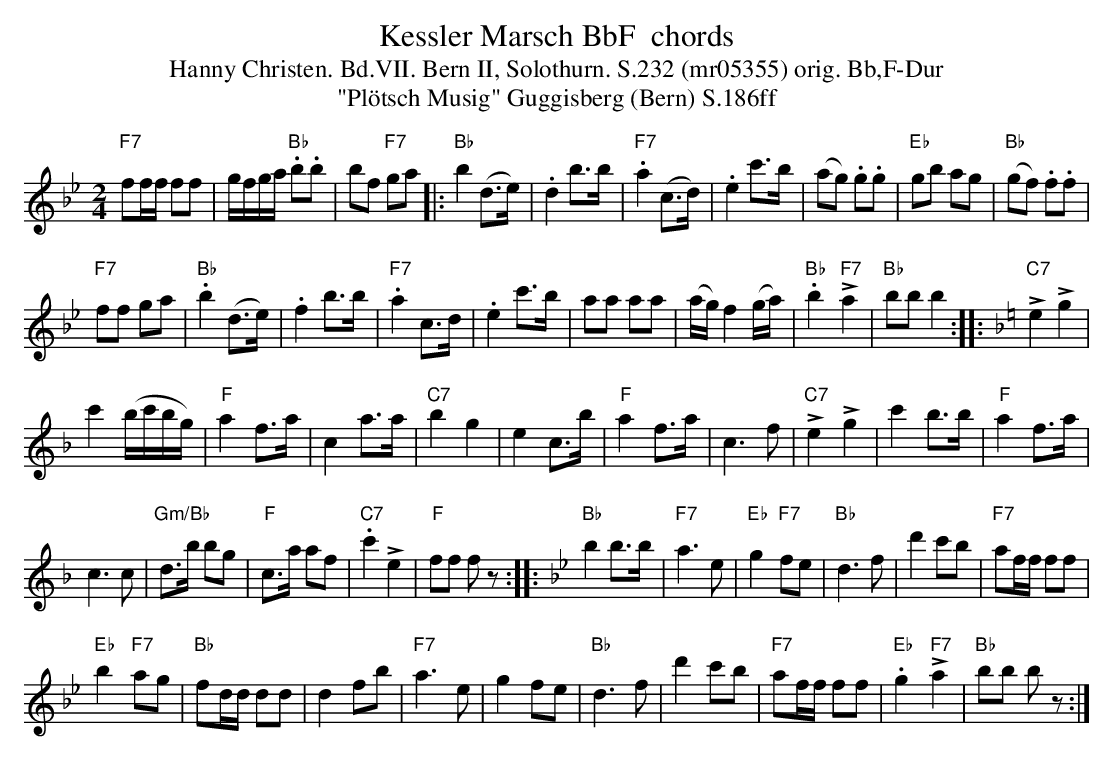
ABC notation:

X:1
T: Kessler Marsch BbF  chords
T:Hanny Christen. Bd.VII. Bern II, Solothurn. S.232 (mr05355) orig. Bb,F-Dur
T: "Pl\"otsch Musig" Guggisberg (Bern) S.186ff
M:2/4
L:1/8
K:Bb %%MIDI gchordon
"F7"ff/f/ ff | g/f/g/a/ "Bb".b.b | bf "F7"ga |: "Bb"b2 (d>e) | .d2b>b | "F7".a2 (c>d) | .e2 c'>b | (ag) .g.g | "Eb"gb ag | "Bb"(gf) .f.f |
"F7"ff ga | "Bb".b2 (d>e) | .f2 b>b | "F7".a2 c>d | .e2 c'>b | aa aa | (a/g/) f2 (g/a/) | "Bb".b2"F7"+>+a2 | "Bb"bbb2 :: [K:F] "C7"+>+e2+>+g2 |
c'2 (b/c'/b/g/) | "F"a2 f>a | c2 a>a | "C7"b2g2 | e2 c>b | "F"a2 f>a | c3f | "C7"+>+e2+>+g2 | c'2 b>b | "F"a2 f>a |
c3c | "Gm/Bb"d>b bg | "F"c>a af | "C7".c'2+>+e2 | "F"ff fz :: [K:Bb] "Bb"b2b>b | "F7"a3e | "Eb"g2"F7"fe | "Bb"d3f | d'2c'b | "F7"af/f/ ff |
"Eb"b2"F7"ag | "Bb"fd/d/ dd | d2 fb | "F7"a3e | g2fe | "Bb"d3f | d'2c'b | "F7"af/f/ ff | "Eb".g2"F7"+>+a2 | "Bb"bb bz :|
